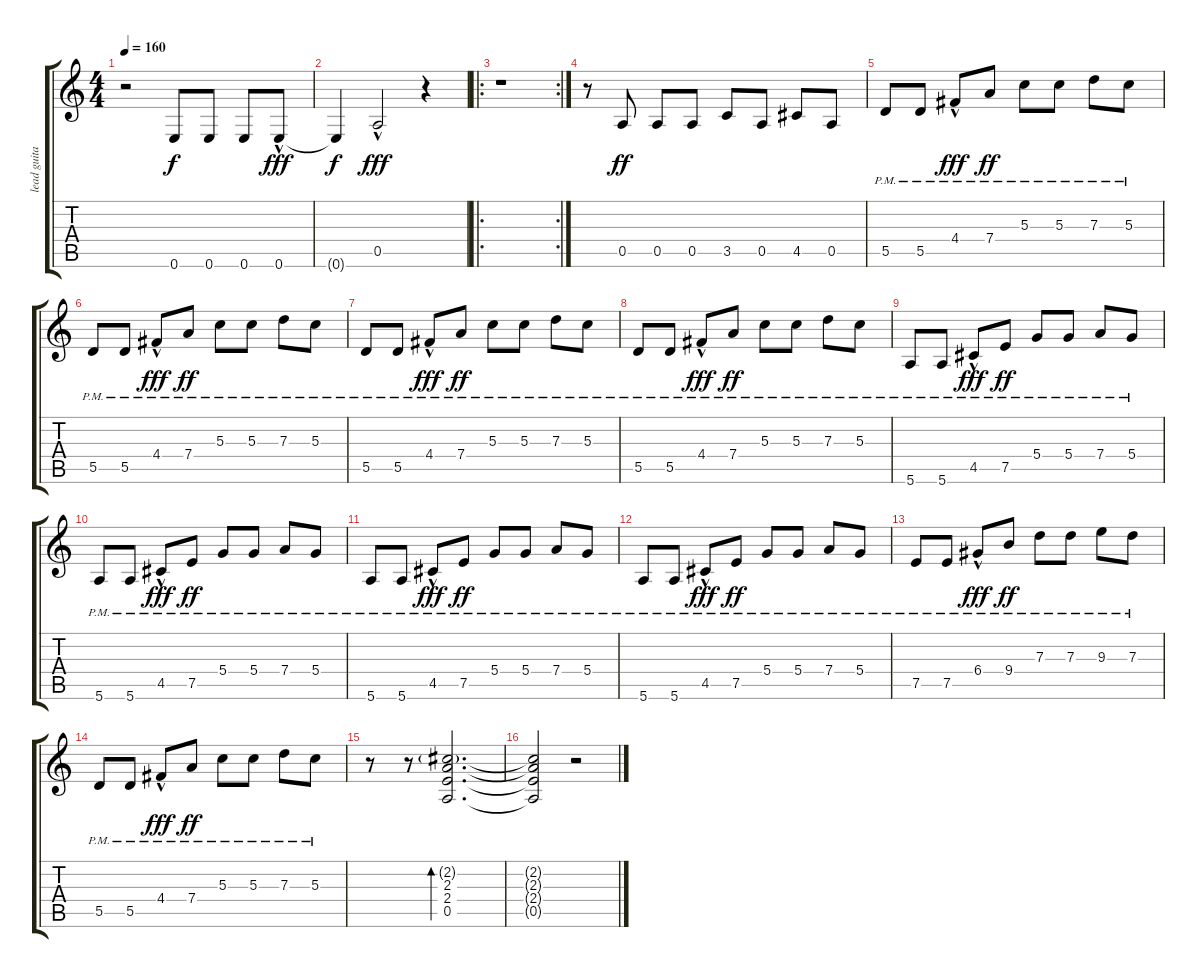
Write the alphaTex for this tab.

\track ("lead guitar" "lead guita") {instrument distortionguitar}
\staff {score tabs}
\tuning (E4 B3 G3 D3 A2 E2) {hide}
\ts (4 4)
\tempo 160
\clef g2
\ks c
r.2{dy ff} 0.6.8{dy f} 0.6.8 0.6.8 0.6{hac}.8{dy fff} |
0.6{t}.4{dy f} 0.5{hac}.2{dy fff} r.4 |
\ro
\rc 2
r.1 |
r.8 0.5.8{dy ff} 0.5.8 0.5.8 3.5.8 0.5.8 4.5.8 0.5.8 |
5.5{pm}.8 5.5{pm}.8 4.4{hac pm}.8{dy fff} 7.4{pm}.8{dy ff} 5.3{pm}.8 5.3{pm}.8 7.3{pm}.8 5.3{pm}.8 |
5.5{pm}.8 5.5{pm}.8 4.4{hac pm}.8{dy fff} 7.4{pm}.8{dy ff} 5.3{pm}.8 5.3{pm}.8 7.3{pm}.8 5.3{pm}.8 |
5.5{pm}.8 5.5{pm}.8 4.4{hac pm}.8{dy fff} 7.4{pm}.8{dy ff} 5.3{pm}.8 5.3{pm}.8 7.3{pm}.8 5.3{pm}.8 |
5.5{pm}.8 5.5{pm}.8 4.4{hac pm}.8{dy fff} 7.4{pm}.8{dy ff} 5.3{pm}.8 5.3{pm}.8 7.3{pm}.8 5.3{pm}.8 |
5.6{pm}.8 5.6{pm}.8 4.5{hac pm}.8{dy fff} 7.5{pm}.8{dy ff} 5.4{pm}.8 5.4{pm}.8 7.4{pm}.8 5.4{pm}.8 |
5.6{pm}.8 5.6{pm}.8 4.5{hac pm}.8{dy fff} 7.5{pm}.8{dy ff} 5.4{pm}.8 5.4{pm}.8 7.4{pm}.8 5.4{pm}.8 |
5.6{pm}.8 5.6{pm}.8 4.5{hac pm}.8{dy fff} 7.5{pm}.8{dy ff} 5.4{pm}.8 5.4{pm}.8 7.4{pm}.8 5.4{pm}.8 |
5.6{pm}.8 5.6{pm}.8 4.5{hac pm}.8{dy fff} 7.5{pm}.8{dy ff} 5.4{pm}.8 5.4{pm}.8 7.4{pm}.8 5.4{pm}.8 |
7.5{pm}.8 7.5{pm}.8 6.4{hac pm}.8{dy fff} 9.4{pm}.8{dy ff} 7.3{pm}.8 7.3{pm}.8 9.3{pm}.8 7.3{pm}.8 |
5.5{pm}.8 5.5{pm}.8 4.4{hac pm}.8{dy fff} 7.4{pm}.8{dy ff} 5.3{pm}.8 5.3{pm}.8 7.3{pm}.8 5.3{pm}.8 |
r.8 r.8 (2.2{g} 2.3 2.4 0.5).2{d bd 30} |
(2.2{t} 2.3{t} 2.4{t} 0.5{t}).2 r.2
